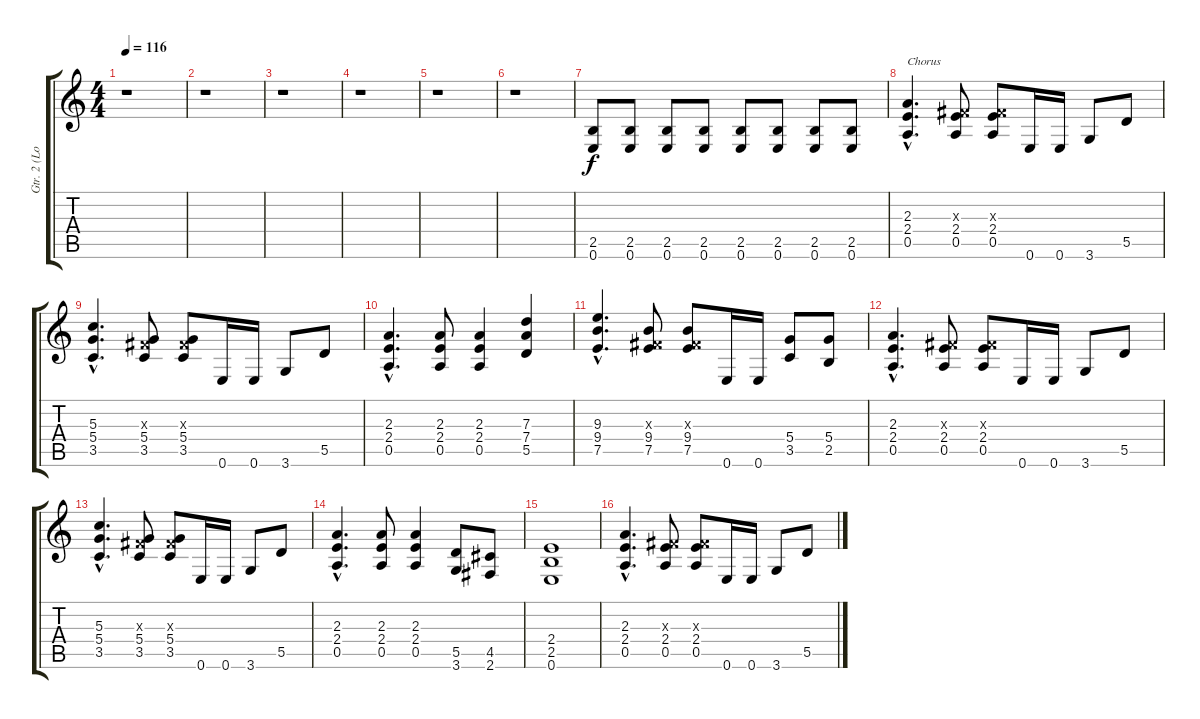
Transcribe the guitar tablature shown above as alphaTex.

\track ("Gtr. 2 (Loud)" "Gtr. 2 (Lo") {instrument distortionguitar}
\staff {score tabs}
\tuning (E4 B3 G3 D3 A2 E2) {hide}
\ts (4 4)
\tempo 116
\clef g2
\ks c
r.1{dy f} |
r.1 |
r.1 |
r.1 |
r.1 |
r.1 |
(2.5 0.6).8 (2.5 0.6).8 (2.5 0.6).8 (2.5 0.6).8 (2.5 0.6).8 (2.5 0.6).8 (2.5 0.6).8 (2.5 0.6).8 |
(2.3{hac} 2.4{hac} 0.5{hac}).4{d txt "Chorus"} (-1.3{x} 2.4 0.5).8 (-1.3{x} 2.4 0.5).8 0.6.16 0.6.16 3.6.8 5.5.8 |
(5.3{hac} 5.4{hac} 3.5{hac}).4{d} (-1.3{x} 5.4 3.5).8 (-1.3{x} 5.4 3.5).8 0.6.16 0.6.16 3.6.8 5.5.8 |
(2.3{hac} 2.4{hac} 0.5{hac}).4{d} (2.3 2.4 0.5).8 (2.3 2.4 0.5).4 (7.3 7.4 5.5).4 |
(9.3{hac} 9.4{hac} 7.5{hac}).4{d} (-1.3{x} 9.4 7.5).8 (-1.3{x} 9.4 7.5).8 0.6.16 0.6.16 (5.4 3.5).8 (5.4 2.5).8 |
(2.3{hac} 2.4{hac} 0.5{hac}).4{d} (-1.3{x} 2.4 0.5).8 (-1.3{x} 2.4 0.5).8 0.6.16 0.6.16 3.6.8 5.5.8 |
(5.3{hac} 5.4{hac} 3.5{hac}).4{d} (-1.3{x} 5.4 3.5).8 (-1.3{x} 5.4 3.5).8 0.6.16 0.6.16 3.6.8 5.5.8 |
(2.3{hac} 2.4{hac} 0.5{hac}).4{d} (2.3 2.4 0.5).8 (2.3 2.4 0.5).4 (5.5 3.6).8 (4.5 2.6).8 |
(2.4 2.5 0.6).1 |
(2.3{hac} 2.4{hac} 0.5{hac}).4{d} (-1.3{x} 2.4 0.5).8 (-1.3{x} 2.4 0.5).8 0.6.16 0.6.16 3.6.8 5.5.8
